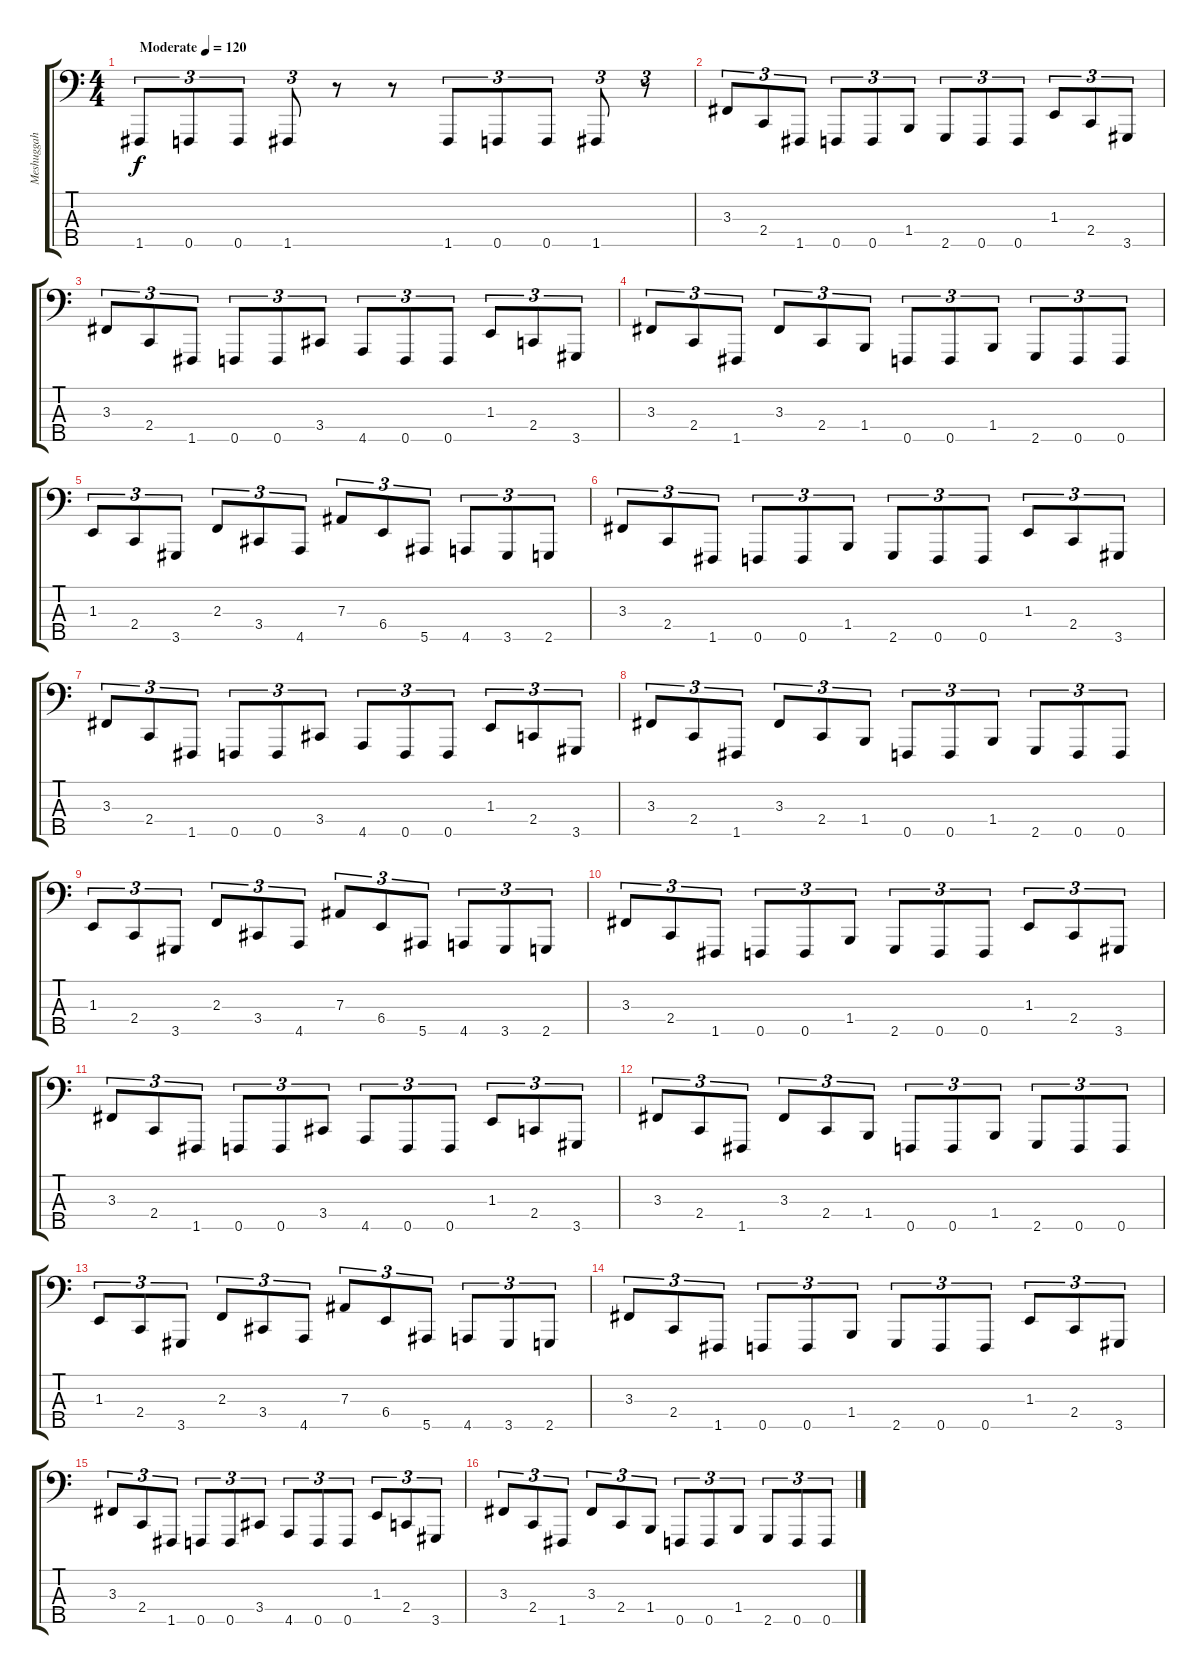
\track ("Meshuggah     V" "Meshuggah ") {instrument slapbass1}
\staff {score tabs}
\tuning (Db2 Ab1 Eb1 Bb0 F0) {hide}
\ts (4 4)
\tempo (120 "Moderate")
\clef f4
\ks c
1.5.8{tu (3 2) dy f instrument slapbass1} 0.5.8{tu (3 2)} 0.5.8{tu (3 2)} 1.5.8{tu (3 2)} r.8 r.8 1.5.8{tu (3 2)} 0.5.8{tu (3 2)} 0.5.8{tu (3 2)} 1.5.8{tu (3 2)} r.8{tu (3 2)} |
3.3.8{tu (3 2)} 2.4.8{tu (3 2)} 1.5.8{tu (3 2)} 0.5.8{tu (3 2)} 0.5.8{tu (3 2)} 1.4.8{tu (3 2)} 2.5.8{tu (3 2)} 0.5.8{tu (3 2)} 0.5.8{tu (3 2)} 1.3.8{tu (3 2)} 2.4.8{tu (3 2)} 3.5.8{tu (3 2)} |
3.3.8{tu (3 2)} 2.4.8{tu (3 2)} 1.5.8{tu (3 2)} 0.5.8{tu (3 2)} 0.5.8{tu (3 2)} 3.4.8{tu (3 2)} 4.5.8{tu (3 2)} 0.5.8{tu (3 2)} 0.5.8{tu (3 2)} 1.3.8{tu (3 2)} 2.4.8{tu (3 2)} 3.5.8{tu (3 2)} |
3.3.8{tu (3 2)} 2.4.8{tu (3 2)} 1.5.8{tu (3 2)} 3.3.8{tu (3 2)} 2.4.8{tu (3 2)} 1.4.8{tu (3 2)} 0.5.8{tu (3 2)} 0.5.8{tu (3 2)} 1.4.8{tu (3 2)} 2.5.8{tu (3 2)} 0.5.8{tu (3 2)} 0.5.8{tu (3 2)} |
1.3.8{tu (3 2)} 2.4.8{tu (3 2)} 3.5.8{tu (3 2)} 2.3.8{tu (3 2)} 3.4.8{tu (3 2)} 4.5.8{tu (3 2)} 7.3.8{tu (3 2)} 6.4.8{tu (3 2)} 5.5.8{tu (3 2)} 4.5.8{tu (3 2)} 3.5.8{tu (3 2)} 2.5.8{tu (3 2)} |
3.3.8{tu (3 2)} 2.4.8{tu (3 2)} 1.5.8{tu (3 2)} 0.5.8{tu (3 2)} 0.5.8{tu (3 2)} 1.4.8{tu (3 2)} 2.5.8{tu (3 2)} 0.5.8{tu (3 2)} 0.5.8{tu (3 2)} 1.3.8{tu (3 2)} 2.4.8{tu (3 2)} 3.5.8{tu (3 2)} |
3.3.8{tu (3 2)} 2.4.8{tu (3 2)} 1.5.8{tu (3 2)} 0.5.8{tu (3 2)} 0.5.8{tu (3 2)} 3.4.8{tu (3 2)} 4.5.8{tu (3 2)} 0.5.8{tu (3 2)} 0.5.8{tu (3 2)} 1.3.8{tu (3 2)} 2.4.8{tu (3 2)} 3.5.8{tu (3 2)} |
3.3.8{tu (3 2)} 2.4.8{tu (3 2)} 1.5.8{tu (3 2)} 3.3.8{tu (3 2)} 2.4.8{tu (3 2)} 1.4.8{tu (3 2)} 0.5.8{tu (3 2)} 0.5.8{tu (3 2)} 1.4.8{tu (3 2)} 2.5.8{tu (3 2)} 0.5.8{tu (3 2)} 0.5.8{tu (3 2)} |
1.3.8{tu (3 2)} 2.4.8{tu (3 2)} 3.5.8{tu (3 2)} 2.3.8{tu (3 2)} 3.4.8{tu (3 2)} 4.5.8{tu (3 2)} 7.3.8{tu (3 2)} 6.4.8{tu (3 2)} 5.5.8{tu (3 2)} 4.5.8{tu (3 2)} 3.5.8{tu (3 2)} 2.5.8{tu (3 2)} |
3.3.8{tu (3 2)} 2.4.8{tu (3 2)} 1.5.8{tu (3 2)} 0.5.8{tu (3 2)} 0.5.8{tu (3 2)} 1.4.8{tu (3 2)} 2.5.8{tu (3 2)} 0.5.8{tu (3 2)} 0.5.8{tu (3 2)} 1.3.8{tu (3 2)} 2.4.8{tu (3 2)} 3.5.8{tu (3 2)} |
3.3.8{tu (3 2)} 2.4.8{tu (3 2)} 1.5.8{tu (3 2)} 0.5.8{tu (3 2)} 0.5.8{tu (3 2)} 3.4.8{tu (3 2)} 4.5.8{tu (3 2)} 0.5.8{tu (3 2)} 0.5.8{tu (3 2)} 1.3.8{tu (3 2)} 2.4.8{tu (3 2)} 3.5.8{tu (3 2)} |
3.3.8{tu (3 2)} 2.4.8{tu (3 2)} 1.5.8{tu (3 2)} 3.3.8{tu (3 2)} 2.4.8{tu (3 2)} 1.4.8{tu (3 2)} 0.5.8{tu (3 2)} 0.5.8{tu (3 2)} 1.4.8{tu (3 2)} 2.5.8{tu (3 2)} 0.5.8{tu (3 2)} 0.5.8{tu (3 2)} |
1.3.8{tu (3 2)} 2.4.8{tu (3 2)} 3.5.8{tu (3 2)} 2.3.8{tu (3 2)} 3.4.8{tu (3 2)} 4.5.8{tu (3 2)} 7.3.8{tu (3 2)} 6.4.8{tu (3 2)} 5.5.8{tu (3 2)} 4.5.8{tu (3 2)} 3.5.8{tu (3 2)} 2.5.8{tu (3 2)} |
3.3.8{tu (3 2)} 2.4.8{tu (3 2)} 1.5.8{tu (3 2)} 0.5.8{tu (3 2)} 0.5.8{tu (3 2)} 1.4.8{tu (3 2)} 2.5.8{tu (3 2)} 0.5.8{tu (3 2)} 0.5.8{tu (3 2)} 1.3.8{tu (3 2)} 2.4.8{tu (3 2)} 3.5.8{tu (3 2)} |
3.3.8{tu (3 2)} 2.4.8{tu (3 2)} 1.5.8{tu (3 2)} 0.5.8{tu (3 2)} 0.5.8{tu (3 2)} 3.4.8{tu (3 2)} 4.5.8{tu (3 2)} 0.5.8{tu (3 2)} 0.5.8{tu (3 2)} 1.3.8{tu (3 2)} 2.4.8{tu (3 2)} 3.5.8{tu (3 2)} |
3.3.8{tu (3 2)} 2.4.8{tu (3 2)} 1.5.8{tu (3 2)} 3.3.8{tu (3 2)} 2.4.8{tu (3 2)} 1.4.8{tu (3 2)} 0.5.8{tu (3 2)} 0.5.8{tu (3 2)} 1.4.8{tu (3 2)} 2.5.8{tu (3 2)} 0.5.8{tu (3 2)} 0.5.8{tu (3 2)}
